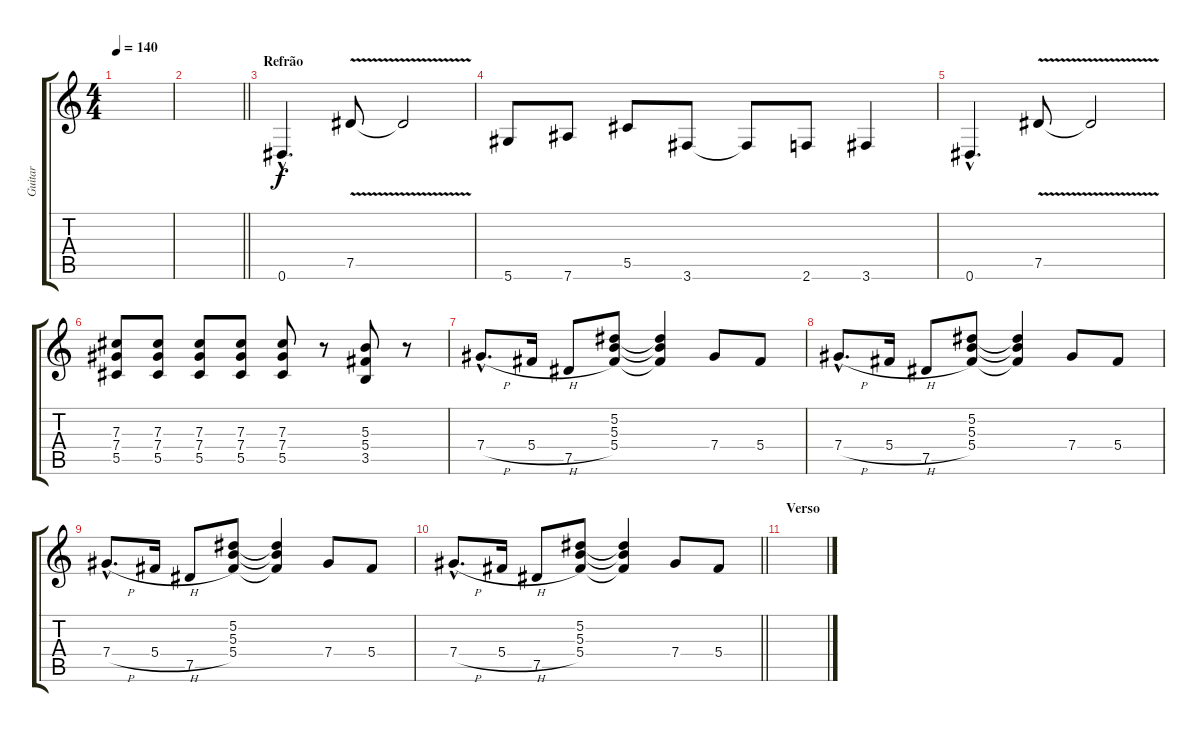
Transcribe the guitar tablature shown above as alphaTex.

\track ("Guitar" "Guitar") {instrument distortionguitar}
\staff {score tabs}
\tuning (Eb4 Bb3 Gb3 Db3 Ab2 Eb2) {hide}
\ts (4 4)
\tempo 140
\clef g2
\ks c
|
\barLineRight lightlight
|
\section ("" "Refrão")
0.6{hac}.4{d} 7.5{v}.8 7.5{t}.2 |
5.6.8 7.6.8 5.5.8 3.6.8 3.6{t}.8 2.6.8 3.6.4 |
0.6{hac}.4{d} 7.5{v}.8 7.5{t}.2 |
(7.3 7.4 5.5).8 (7.3 7.4 5.5).8 (7.3 7.4 5.5).8 (7.3 7.4 5.5).8 (7.3 7.4 5.5).8 r.8 (5.3 5.4 3.5).8 r.8 |
7.4{h hac}.8{d} 5.4{h}.16 7.5.8 (5.2 5.3 5.4).8 (5.2{t} 5.3{t} 5.4{t}).4 7.4.8 5.4.8 |
7.4{h hac}.8{d} 5.4{h}.16 7.5.8 (5.2 5.3 5.4).8 (5.2{t} 5.3{t} 5.4{t}).4 7.4.8 5.4.8 |
7.4{h hac}.8{d} 5.4{h}.16 7.5.8 (5.2 5.3 5.4).8 (5.2{t} 5.3{t} 5.4{t}).4 7.4.8 5.4.8 |
\barLineRight lightlight
7.4{h hac}.8{d} 5.4{h}.16 7.5.8 (5.2 5.3 5.4).8 (5.2{t} 5.3{t} 5.4{t}).4 7.4.8 5.4.8 |
\section ("" "Verso")
